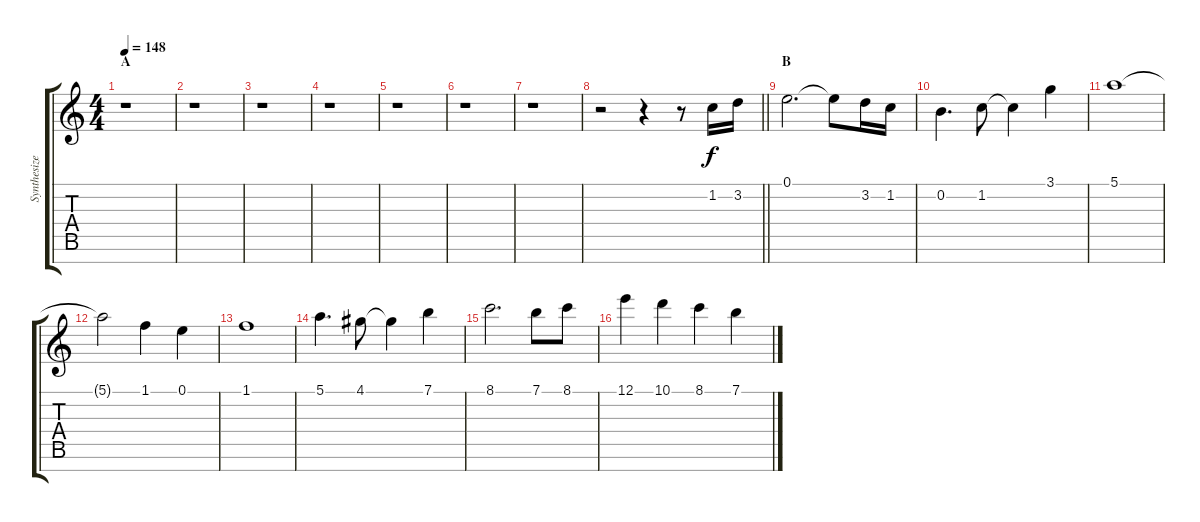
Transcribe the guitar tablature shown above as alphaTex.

\track ("Synthesizer" "Synthesize") {instrument stringensemble1}
\staff {score tabs}
\tuning (E5 B4 G4 D4 A3 E3 B2) {hide}
\ts (4 4)
\section ("" "A")
\tempo 148
\clef g2
\ks c
r.1{dy f} |
r.1 |
r.1 |
r.1 |
r.1 |
r.1 |
r.1 |
\barLineRight lightlight
r.2 r.4 r.8 1.2.16 3.2.16 |
\section ("" "B")
0.1.2{d} 0.1{t}.8 3.2.16 1.2.16 |
0.2.4{d} 1.2.8 1.2{t}.4 3.1.4 |
5.1.1 |
5.1{t}.2 1.1.4 0.1.4 |
1.1.1 |
5.1.4{d} 4.1.8 4.1{t}.4 7.1.4 |
8.1.2{d} 7.1.8 8.1.8 |
12.1.4 10.1.4 8.1.4 7.1.4
